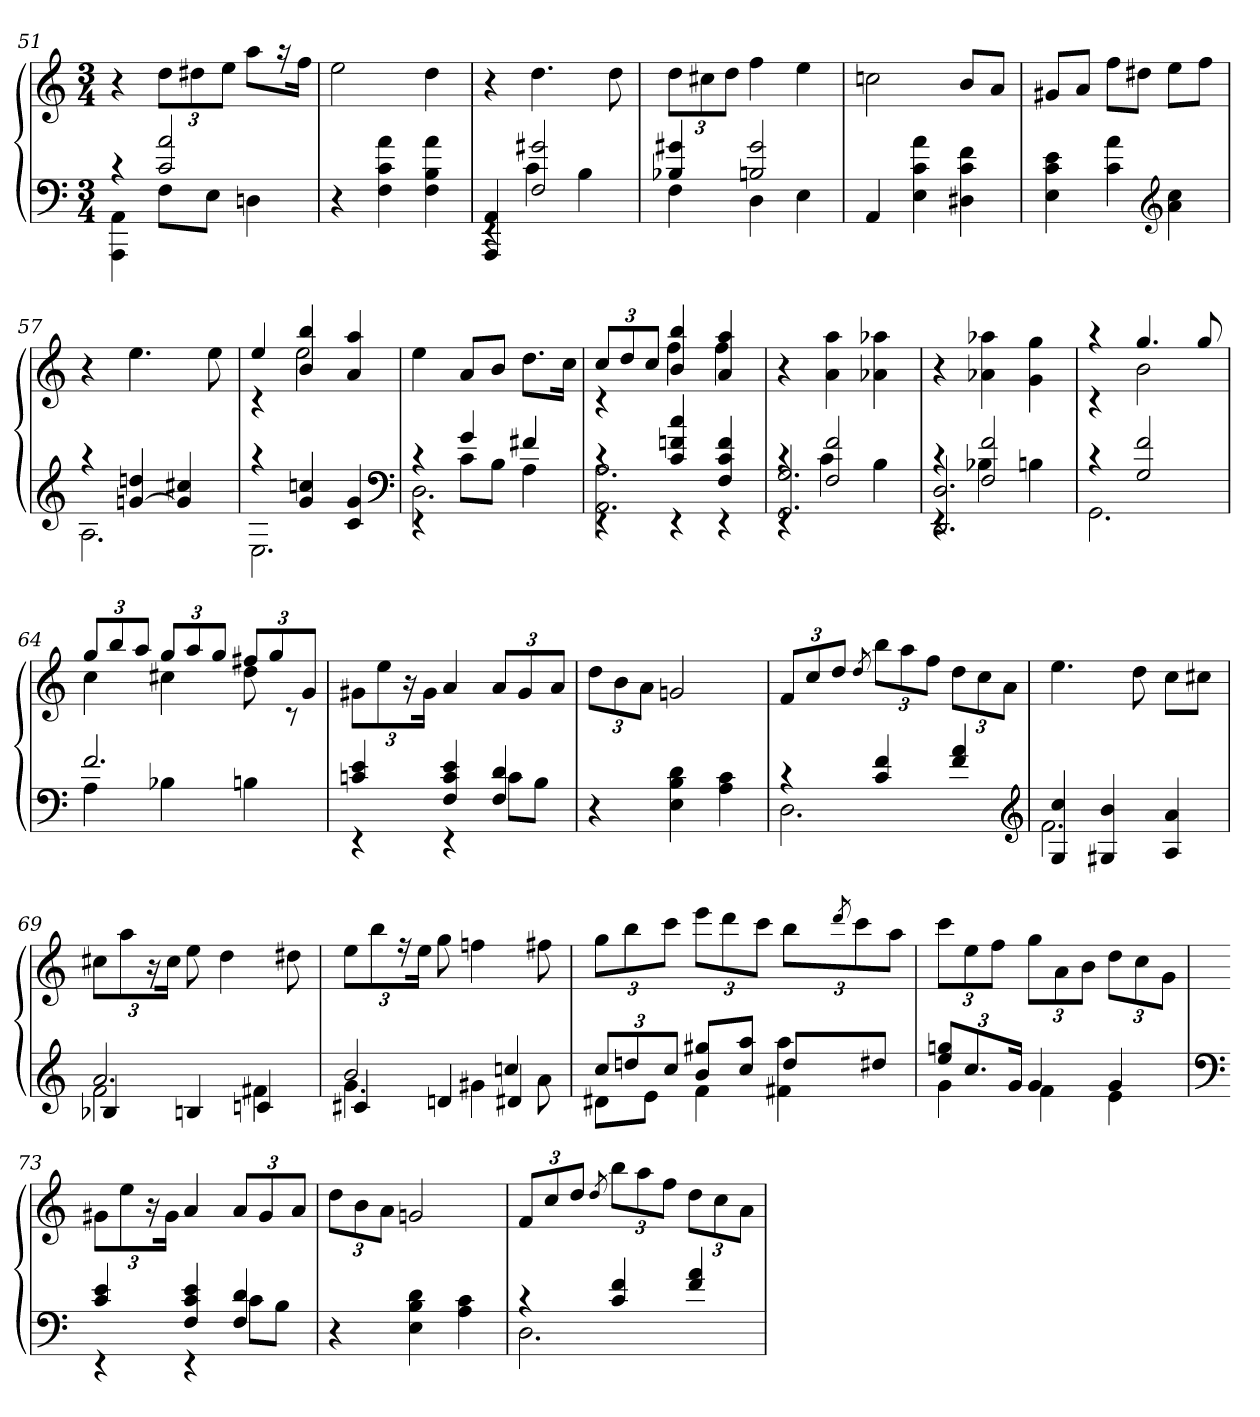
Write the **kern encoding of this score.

**kern	**kern
*part1	*part1
*staff2	*staff1
*clefF4	*clefG2
*k[]	*k[]
*C:	*C:
*M3/4	*M3/4
=51	=51
*^	*
4rc	4AAA 4AA	4r
2c 2a	8FL	12ddL
.	.	12dd#X
.	8EJ	.
.	.	12eeJ
.	4Dn	8aaL
.	.	16r
.	.	16ffJk
*v	*v	*
=52	=52
4r	2ee
4F 4c 4a	.
4F 4B 4a	4dd
=53	=53
*^	*
4AAA 4AA	4rEE	4r
2F 2g#X	4c	4.dd
.	4B	.
.	.	8dd
=54	=54	=54
4B-X 4g#X	4F	12ddL
.	.	12cc#X
.	.	12ddJ
2Bn 2g#	4D	4ff
.	4E	4ee
*v	*v	*
=55	=55
4AA	2ccn
4E 4c 4a	.
4D#X 4c 4f	8bL
.	8aJ
=56	=56
4E 4c 4e	8g#XL
.	8aJ
4c 4a	8ffL
.	8dd#XJ
*clefG2	*
4a 4cc	8eeL
.	8ffJ
=57	=57
*^	*
4raa	2.A	4r
[4gn 4ddn	.	4.ee
4g] 4cc#X	.	.
.	.	8ee
=58	=58	=58
*	*	*^
4raa	2.E	4ee	4rc
4g 4ccn	.	4b 4bb	2ee
4c 4g	.	4a 4aa	.
*v	*v	*	*
*	*v	*v
*clefF4	*
=59	=59
*^	*
*	*^	*
4rc	4rEE	2.D\	4ee
4g	8cL	.	8aL
.	8BJ	.	8bJ
4f#X	4A	.	8.ddL
.	.	.	16ccJk
=60	=60	=60	=60
*	*	*	*^
4rc	4rEE	2.AA\ 2.A\	12ccL	4rc
.	.	.	12dd	.
.	.	.	12ccJ	.
4c 4fn 4cc	4rEE	.	4b 4bb	4ff
4F 4c 4f	4rEE	.	4a 4aa	4ff
*	*	*	*v	*v
=61	=61	=61	=61
4rc	4rEE	2.GG/ 2.G/	4r
2F 2f	4c	.	4a 4aa
.	4B	.	4a-X 4aa-X
=62	=62	=62	=62
4rc	4rEE	2.DD/ 2.D/	4r
2F 2f	4B-X	.	4a-X 4aa-X
.	4Bn	.	4g 4gg
*	*v	*v	*
=63	=63	=63
*	*	*^
4rc	2.GG	4raa	4rc
2G 2f	.	4.gg	2b
.	.	8gg	.
=64	=64	=64	=64
2.f	4A	12ggL	4cc
.	.	12bb	.
.	.	12aaJ	.
.	4B-X	12ggL	4cc#X
.	.	12aa	.
.	.	12ggJ	.
.	4Bn	12ff#XL	8dd
.	.	12gg	.
.	.	.	8rc
.	.	12gJ	.
*	*	*v	*v
=65	=65	=65
4cn 4e	4rEE	12g#XL
.	.	12ee
.	.	24r
.	.	24g#Jk
4F 4c 4e	4rEE	4a
4F 4d	8cL	12aL
.	.	12g#
.	8BJ	.
.	.	12aJ
*v	*v	*
=66	=66
4r	12ddL
.	12b
.	12aJ
4E 4B 4d	2gn
4A 4c	.
=67	=67
*^	*
4rc	2.D	12fL
.	.	12cc
.	.	12ddJ
.	.	8qdd/
4c 4f	.	12bbL
.	.	12aa
.	.	12ffJ
4f 4a	.	12ddL
.	.	12cc
.	.	12aJ
*clefG2	*	*
=68	=68	=68
4G 4cc	2.f	4.ee
4G#X 4b	.	.
.	.	8dd
4A 4a	.	8ccL
.	.	8cc#XJ
=69	=69	=69
*	*^	*
2.a	2f	4B-X/	12cc#XL
.	.	.	12aa
.	.	.	24r
.	.	.	24cc#Jk
.	.	4Bn/	8ee
.	.	.	4dd
.	4f#X	4cn/	.
.	.	.	8dd#X
=70	=70	=70	=70
2b	4.g	4c#X/	12eeL
.	.	.	12bb
.	.	.	24r
.	.	.	24eeJk
.	.	4dn/	8gg
.	4g#X	.	4ffn
4ccn	.	4d#X/	.
.	8a	.	8ff#X
*	*v	*v	*
=71	=71	=71
12ccL	8d#XL	12ggL
12ddn	.	12bb
.	8eJ	.
12ccJ	.	12cccJ
8b 8gg#XL	4f	12eeeL
.	.	12ddd
8cc 8aaJ	.	.
.	.	12cccJ
8ddL	4f#X 4aa	12bbL
.	.	8qddd/
.	.	12ccc
8dd#XJ	.	.
.	.	12aaJ
=72	=72	=72
12ee 12ggnL	4g	12cccL
12.cc	.	12ee
.	.	12ffJ
24gJk	.	.
4g	4f	12ggL
.	.	12a
.	.	12bJ
4g	4e	12ddL
.	.	12cc
.	.	12gJ
=73	=73	=73
*clefF4	*	*
4c 4e	4rEE	12g#XL
.	.	12ee
.	.	24r
.	.	24g#Jk
4F 4c 4e	4rEE	4a
4F 4d	8cL	12aL
.	.	12g#
.	8BJ	.
.	.	12aJ
*v	*v	*
=74	=74
4r	12ddL
.	12b
.	12aJ
4E 4B 4d	2gn
4A 4c	.
=75	=75
*^	*
4rc	2.D	12fL
.	.	12cc
.	.	12ddJ
.	.	8qdd/
4c 4f	.	12bbL
.	.	12aa
.	.	12ffJ
4f 4a	.	12ddL
.	.	12cc
.	.	12aJ
*v	*v	*
=	=
*-	*-
